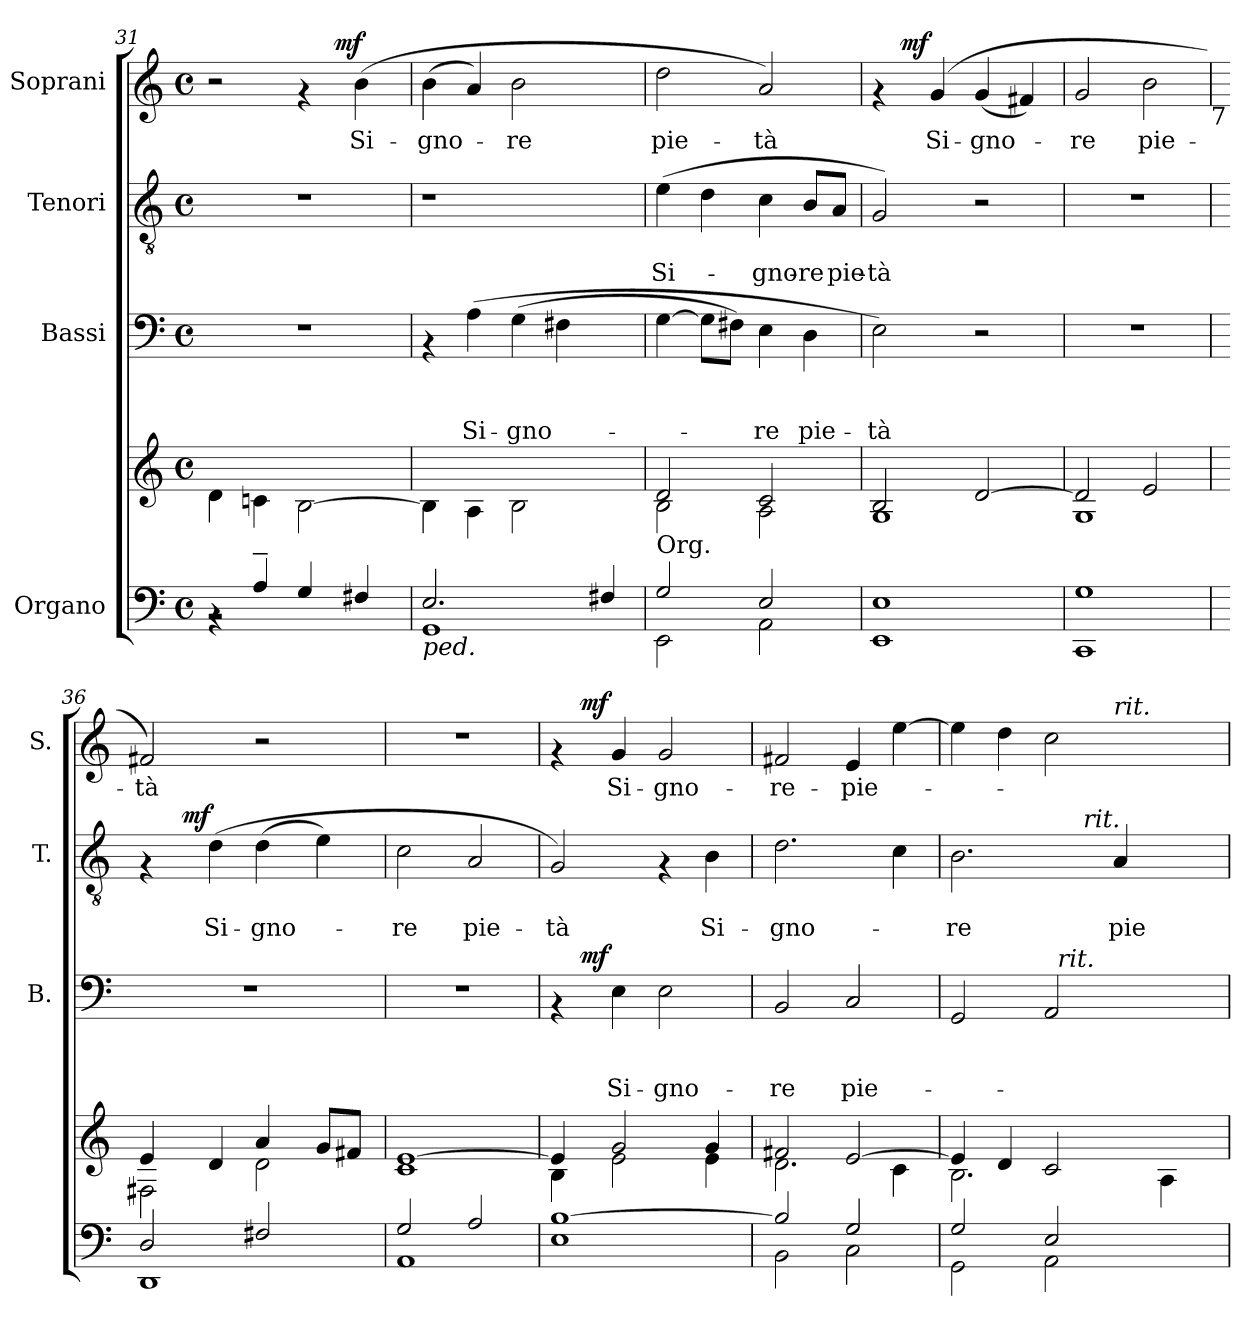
**kern	**kern	**kern	**text	**text	**text	**dynam	**kern	**text	**text	**dynam	**kern	**text	**dynam
*part4	*part4	*part3	*part3	*part3	*part3	*part3	*part2	*part2	*part2	*part2	*part1	*part1	*part1
*staff5	*staff4	*staff3	*staff3	*staff3	*staff3	*staff3	*staff2	*staff2	*staff2	*staff2	*staff1	*staff1	*staff1
*I"Organo	*	*I"Bassi	*	*	*	*	*I"Tenori	*	*	*	*I"Soprani	*	*
*	*	*I'B.	*	*	*	*	*I'T.	*	*	*	*I'S.	*	*
*clefF4	*clefG2	*clefF4	*	*	*	*	*clefGv2	*	*	*	*clefG2	*	*
*k[]	*k[]	*k[]	*	*	*	*	*k[]	*	*	*	*k[]	*	*
*C:	*C:	*C:	*	*	*	*	*C:	*	*	*	*C:	*	*
*M4/4	*M4/4	*M4/4	*	*	*	*	*M4/4	*	*	*	*M4/4	*	*
*met(c)	*met(c)	*met(c)	*	*	*	*	*met(c)	*	*	*	*met(c)	*	*
=31	=31	=31	=31	=31	=31	=31	=31	=31	=31	=31	=31	=31	=31
*^	*	*	*	*	*	*	*	*	*	*	*^	*	*
4rAA	2r	4d\	1r	.	.	.	.	1r	.	.	.	2r	2ryy	.	.
4A~>/	.	4cn\	.	.	.	.	.	.	.	.	.	.	.	.	.
4G/	2ryy	[>2B\	.	.	.	.	.	.	.	.	.	4rf	8.ryy	.	.
!	!	!	!	!	!	!	!	!	!	!	!	!	!	!	!LO:DY:a
.	.	.	.	.	.	.	.	.	.	.	.	.	4ryy	.	mf
!	!	!	!	!	!	!	!	!	!	!	!	!	!	!LO:LY:b	!
4F#X/	.	.	.	.	.	.	.	.	.	.	.	(>4b\	.	Si-	.
.	.	.	.	.	.	.	.	.	.	.	.	.	16ryy	.	.
!!LO:PB:g=z
=32	=32	=32	=32	=32	=32	=32	=32	=32	=32	=32	=32	=32	=32	=32	=32
!LO:TX:b:i:t=ped.	!	!	!	!	!	!	!	!	!	!	!	!	!	!	!
!	!	!	!	!	!	!	!	!	!	!	!	!	!	!LO:LY:b	!
*	*	*	*	*	*	*	*	*	*	*	*	*v	*v	*	*
2.E/	1GG	4B\]	4rAA	.	.	.	.	1r	.	.	.	(>4b\	-gno-	.
!	!	!	!	!	!	!LO:LY:b	!	!	!	!	!	!	!	!
.	.	4A\	(>4A\	.	.	Si-	.	.	.	.	.	4a/)	.	.
!	!	!	!	!	!	!LO:LY:b	!	!	!	!	!	!	!LO:LY:b	!
.	.	2B\	(>4G\	.	.	-gno-	.	.	.	.	.	2b\	-re	.
4ryy	.	.	4F#X\	.	.	.	.	.	.	.	.	.	.	.
4F#X/	4ryy	4ryy	4ryy	.	.	.	.	4ryy	.	.	.	4ryy	.	.
=33	=33	=33	=33	=33	=33	=33	=33	=33	=33	=33	=33	=33	=33	=33
*	*	*^	*	*	*	*	*	*	*	*	*	*	*	*
!	!	!LO:TX:b:t=Org.	!	!	!	!	!	!	!	!	!	!	!	!	!
!	!	!	!	!	!	!	!	!	!	!	!LO:LY:b	!	!	!LO:LY:b	!
2G/	2EE\	2B\	2d/	[>4G\	.	.	.	.	(>4e\	.	Si-	.	2dd\	pie-	.
.	.	.	.	8G\L]	.	.	.	.	4d\	.	.	.	.	.	.
.	.	.	.	8F#X\J)	.	.	.	.	.	.	.	.	.	.	.
!	!	!	!	!	!	!	!LO:LY:b	!	!	!	!LO:LY:b	!	!	!LO:LY:b	!
2E/	2AA\	2A\	2c/	4E\	.	.	-re	.	4c\	.	-gno-	.	2a/)	-tà	.
!	!	!	!	!	!	!	!LO:LY:b	!	!	!	!LO:LY:b	!	!	!	!
.	.	.	.	4D\	.	.	pie-	.	8B/L	.	-re	.	.	.	.
!	!	!	!	!	!	!	!	!	!	!	!LO:LY:b	!	!	!	!
.	.	.	.	.	.	.	.	.	8A/J	.	pie-	.	.	.	.
*v	*v	*	*	*	*	*	*	*	*	*	*	*	*	*	*
=34	=34	=34	=34	=34	=34	=34	=34	=34	=34	=34	=34	=34	=34	=34
!	!	!	!	!	!	!LO:LY:b	!	!	!	!LO:LY:b	!	!	!	!
*	*	*	*	*	*	*	*	*	*	*	*	*^	*	*
1EE 1E	2B/	1G	2E\)	.	.	-tà	.	2G/)	.	-tà	.	4rf	8ryy	.	.
!	!	!	!	!	!	!	!	!	!	!	!	!	!	!	!LO:DY:a
.	.	.	.	.	.	.	.	.	.	.	.	.	2..ryy	.	mf
!	!	!	!	!	!	!	!	!	!	!	!	!	!	!LO:LY:b	!
.	.	.	.	.	.	.	.	.	.	.	.	(4g/	.	Si-	.
!	!	!	!	!	!	!	!	!	!	!	!	!	!	!LO:LY:b	!
.	[>2d/	.	2r	.	.	.	.	2r	.	.	.	(<4g/	.	-gno-	.
.	.	.	.	.	.	.	.	.	.	.	.	4f#X/)	.	.	.
=35	=35	=35	=35	=35	=35	=35	=35	=35	=35	=35	=35	=35	=35	=35	=35
!	!	!	!	!	!	!	!	!	!	!	!	!	!	!LO:LY:b	!
*	*	*	*	*	*	*	*	*	*	*	*	*v	*v	*	*
1CC 1G	2d/]	1G	1r	.	.	.	.	1r	.	.	.	2g/	-re	.
!	!	!	!	!	!	!	!	!	!	!	!	!	!LO:LY:b	!
.	2e/	.	.	.	.	.	.	.	.	.	.	2b\	pie-	.
!	!	!	!	!	!	!	!	!	!	!	!	!LO:TX:b:t=7	!	!
!!LO:LB:g=z
=36	=36	=36	=36	=36	=36	=36	=36	=36	=36	=36	=36	=36	=36	=36
*^	*	*	*	*	*	*	*	*	*	*	*	*	*	*
!	!	!	!	!	!	!	!	!	!	!	!	!	!	!LO:LY:b	!
*	*	*	*	*	*	*	*	*	*^	*	*	*	*	*	*
2D/	1DD	4e/	2F#X\	1r	.	.	.	.	4rF	8ryy	.	.	.	2f#X/)	-tà	.
.	.	.	.	.	.	.	.	.	.	32ryy	.	.	.	.	.	.
!	!	!	!	!	!	!	!	!	!	!	!	!	!LO:DY:a	!	!	!
.	.	.	.	.	.	.	.	.	.	2ryy	.	.	mf	.	.	.
!	!	!	!	!	!	!	!	!	!	!	!	!LO:LY:b	!	!	!	!
.	.	4d/	.	.	.	.	.	.	(>4d\	.	.	Si-	.	.	.	.
!	!	!	!	!	!	!	!	!	!	!	!	!LO:LY:b	!	!	!	!
2F#X/	.	4a/	2d\	.	.	.	.	.	(>4d\	.	.	-gno-	.	2r	.	.
.	.	.	.	.	.	.	.	.	.	4ryy	.	.	.	.	.	.
.	.	8g/L	.	.	.	.	.	.	4e\)	.	.	.	.	.	.	.
.	.	8f#X/J	.	.	.	.	.	.	.	.	.	.	.	.	.	.
.	.	.	.	.	.	.	.	.	.	16.ryy	.	.	.	.	.	.
=37	=37	=37	=37	=37	=37	=37	=37	=37	=37	=37	=37	=37	=37	=37	=37	=37
!	!	!	!	!	!	!	!	!	!	!	!	!LO:LY:b	!	!	!	!
*	*	*v	*v	*	*	*	*	*	*v	*v	*	*	*	*	*	*
2G/	1AA	1c [>1e	1r	.	.	.	.	2c\	.	-re	.	1r	.	.
!	!	!	!	!	!	!	!	!	!	!LO:LY:b	!	!	!	!
2A/	.	.	.	.	.	.	.	2A/	.	pie-	.	.	.	.
*v	*v	*	*	*	*	*	*	*	*	*	*	*	*	*
=38	=38	=38	=38	=38	=38	=38	=38	=38	=38	=38	=38	=38	=38
*	*^	*	*	*	*	*	*	*	*	*	*	*	*
!	!	!	!	!	!	!	!	!	!	!LO:LY:b	!	!	!	!
*	*	*	*^	*	*	*	*	*	*	*	*	*^	*	*
1E [>1B	4e/]	4B\	4rAA	8ryy	.	.	.	.	2G/)	.	-tà	.	4rf	8ryy	.	.
!	!	!	!	!	!	!	!	!LO:DY:a	!	!	!	!	!	!	!	!LO:DY:a
.	.	.	.	2..ryy	.	.	.	mf	.	.	.	.	.	2..ryy	.	mf
!	!	!	!	!	!	!	!LO:LY:b	!	!	!	!	!	!	!	!LO:LY:b	!
.	2g/	2e\	4E\	.	.	.	Si-	.	.	.	.	.	4g/	.	Si-	.
!	!	!	!	!	!	!	!LO:LY:b	!	!	!	!	!	!	!	!LO:LY:b	!
.	.	.	2E\	.	.	.	-gno-	.	4rF	.	.	.	2g/	.	-gno-	.
!	!	!	!	!	!	!	!	!	!	!	!LO:LY:b	!	!	!	!	!
.	4g/	4e\	.	.	.	.	.	.	4B\	.	Si-	.	.	.	.	.
=39	=39	=39	=39	=39	=39	=39	=39	=39	=39	=39	=39	=39	=39	=39	=39	=39
*^	*	*	*	*	*	*	*	*	*	*	*	*	*	*	*	*
!	!	!	!	!	!	!	!	!LO:LY:b	!	!	!	!LO:LY:b	!	!	!	!LO:LY:b	!
*	*	*	*	*v	*v	*	*	*	*	*	*	*	*	*v	*v	*	*
2B/]	2BB\	2f#X/	2.d\	2BB/	.	.	-re	.	2.d\	.	-gno-	.	2f#X/	-re-	.
!	!	!	!	!	!	!	!LO:LY:b	!	!	!	!	!	!	!LO:LY:b	!
2G/	2C\	[<2e/	.	2C/	.	.	pie-	.	.	.	.	.	4e/	-pie-	.
.	.	.	4c\	.	.	.	.	.	4c\	.	.	.	[<4ee\	.	.
!!LO:PB:g=z
=40	=40	=40	=40	=40	=40	=40	=40	=40	=40	=40	=40	=40	=40	=40	=40
!	!	!	!	!	!	!	!	!	!	!	!LO:LY:b	!	!	!	!
*	*	*	*	*^	*	*	*	*	*^	*	*	*	*^	*	*
2G/	2GG\	4e/]	2.B\	2GG/	2ryy	.	.	.	.	2.B\	2ryy	.	-re	.	4ee\]	2.ryy	.	.
.	.	4d/	.	.	.	.	.	.	.	.	.	.	.	.	4dd\	.	.	.
2E/	2AA\	2c/	.	2AA/	32ryy	.	.	.	.	.	8ryy	.	.	.	2cc\	.	.	.
!	!	!	!	!	!LO:TX:a:i:t=rit.	!	!	!	!	!	!	!	!	!	!	!	!	!
.	.	.	.	.	2ryy	.	.	.	.	.	.	.	.	.	.	.	.	.
!	!	!	!	!	!	!	!	!	!	!	!LO:TX:a:i:t=rit.	!	!	!	!	!	!	!
.	.	.	.	.	.	.	.	.	.	.	2ryy	.	.	.	.	.	.	.
!	!	!	!	!	!	!	!	!	!	!	!	!	!	!	!	!LO:TX:a:i:t=rit.	!	!
!	!	!	!	!	!	!	!	!	!	!	!	!	!LO:LY:b	!	!	!	!	!
.	.	.	4ryy	.	.	.	.	.	.	4A/	.	.	pie-	.	.	2ryy	.	.
4ryy	4ryy	4ryy	4A\	4ryy	.	.	.	.	.	4ryy	.	.	.	.	4ryy	.	.	.
.	.	.	.	.	8..ryy	.	.	.	.	.	.	.	.	.	.	.	.	.
.	.	.	.	.	.	.	.	.	.	.	8ryy	.	.	.	.	.	.	.
*v	*v	*	*	*v	*v	*	*	*	*	*v	*v	*	*	*	*v	*v	*	*
*	*v	*v	*	*	*	*	*	*	*	*	*	*	*	*
=	=	=	=	=	=	=	=	=	=	=	=	=	=
*-	*-	*-	*-	*-	*-	*-	*-	*-	*-	*-	*-	*-	*-
